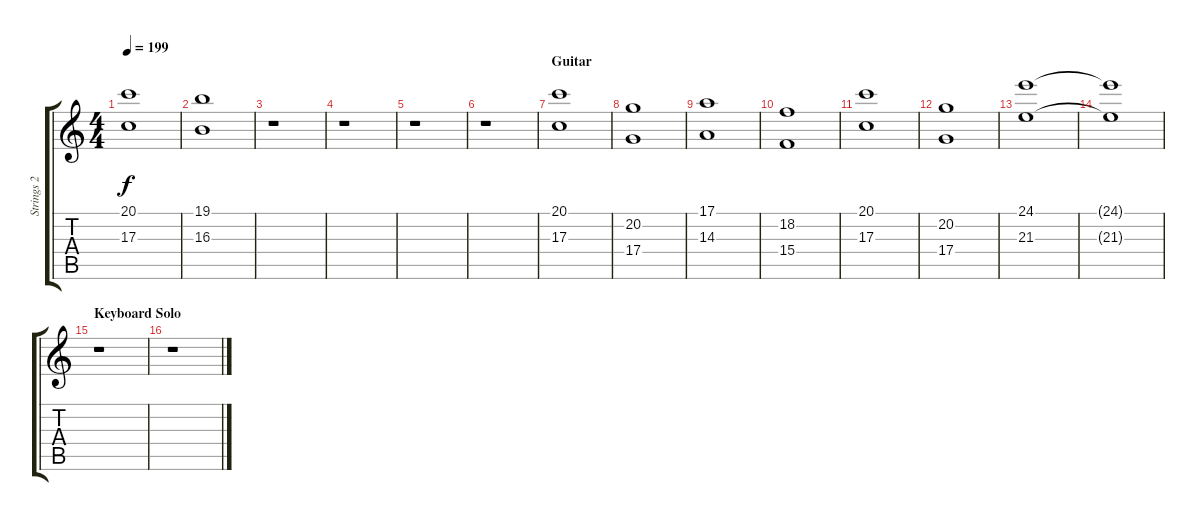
\track ("Strings 2" "Strings 2") {instrument stringensemble1}
\staff {score tabs}
\tuning (E4 B3 G3 D3 A2 E2) {hide}
\ts (4 4)
\tempo 199
\clef g2
\ks c
(20.1 17.3).1{dy f} |
(19.1 16.3).1 |
r.1 |
r.1 |
r.1 |
r.1 |
\section ("" "Guitar")
(20.1 17.3).1 |
(20.2 17.4).1 |
(17.1 14.3).1 |
(18.2 15.4).1 |
(20.1 17.3).1 |
(20.2 17.4).1 |
(24.1 21.3).1 |
(24.1{t} 21.3{t}).1 |
\section ("" "Keyboard Solo")
r.1 |
r.1
